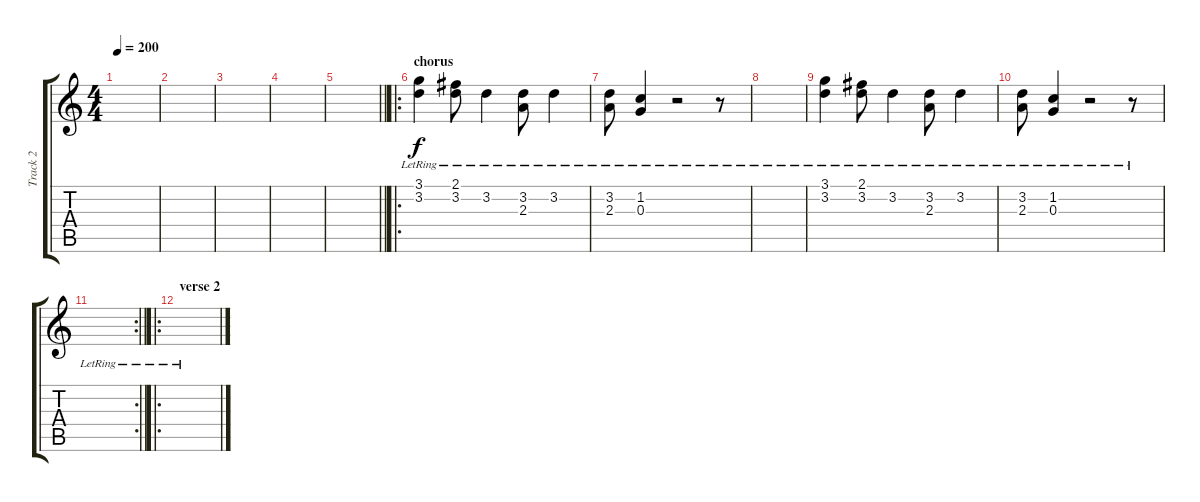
\track ("Track 2" "Track 2") {instrument acousticguitarsteel}
\staff {score tabs}
\tuning (E4 B3 G3 D3 A2 E2) {hide}
\ts (4 4)
\tempo 200
\clef g2
\ks c
|
|
|
|
\barLineRight lightlight
|
\ro
\section ("" "chorus")
(3.1{lr} 3.2{lr}).4 (2.1{lr} 3.2{lr}).8 3.2{lr}.4 (3.2{lr} 2.3{lr}).8 3.2{lr}.4 |
(3.2{lr} 2.3{lr}).8 (1.2{lr} 0.3{lr}).4 r.2 r.8 |
|
(3.1{lr} 3.2{lr}).4 (2.1{lr} 3.2{lr}).8 3.2{lr}.4 (3.2{lr} 2.3{lr}).8 3.2{lr}.4 |
(3.2{lr} 2.3{lr}).8 (1.2{lr} 0.3{lr}).4 r.2 r.8 |
\rc 2
\barLineRight lightlight
|
\ro
\section ("" "verse 2")
